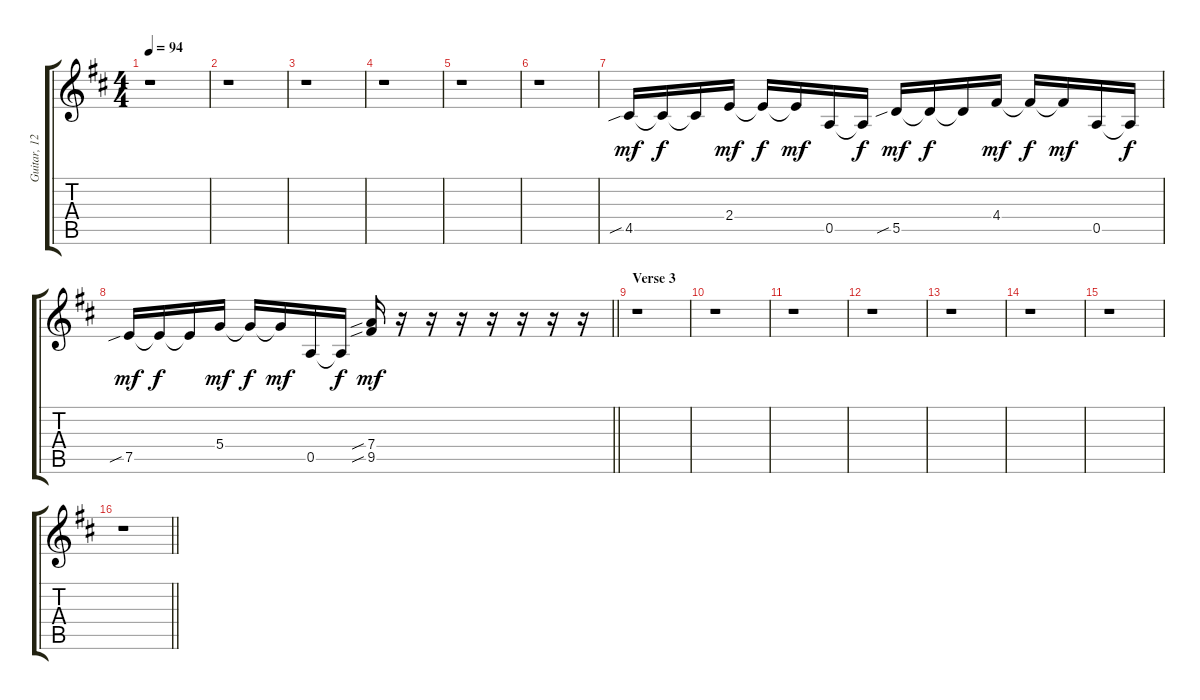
\track ("Guitar, 12 Str. Electric" "Guitar, 12") {instrument electricguitarclean}
\staff {score tabs}
\tuning (E4 B3 G3 D3 A2 E2) {hide}
\ts (4 4)
\tempo 94
\clef g2
\ks d
r.1{dy f} |
r.1 |
r.1 |
r.1 |
r.1 |
r.1 |
4.5{sib}.16{dy mf} 4.5{t}.16{dy f} 4.5{t}.16 2.4.16{dy mf} 2.4{t}.16{dy f} 2.4{t}.16{dy mf} 0.5.16 0.5{t}.16{dy f} 5.5{sib}.16{dy mf} 5.5{t}.16{dy f} 5.5{t}.16 4.4.16{dy mf} 4.4{t}.16{dy f} 4.4{t}.16{dy mf} 0.5.16 0.5{t}.16{dy f} |
\barLineRight lightlight
7.5{sib}.16{dy mf} 7.5{t}.16{dy f} 7.5{t}.16 5.4.16{dy mf} 5.4{t}.16{dy f} 5.4{t}.16{dy mf} 0.5.16 0.5{t}.16{dy f} (7.4{sib} 9.5{sib}).16{dy mf} r.16 r.16 r.16 r.16 r.16 r.16 r.16 |
\section ("" "Verse 3")
r.1 |
r.1 |
r.1 |
r.1 |
r.1 |
r.1 |
r.1 |
\barLineRight lightlight
r.1
